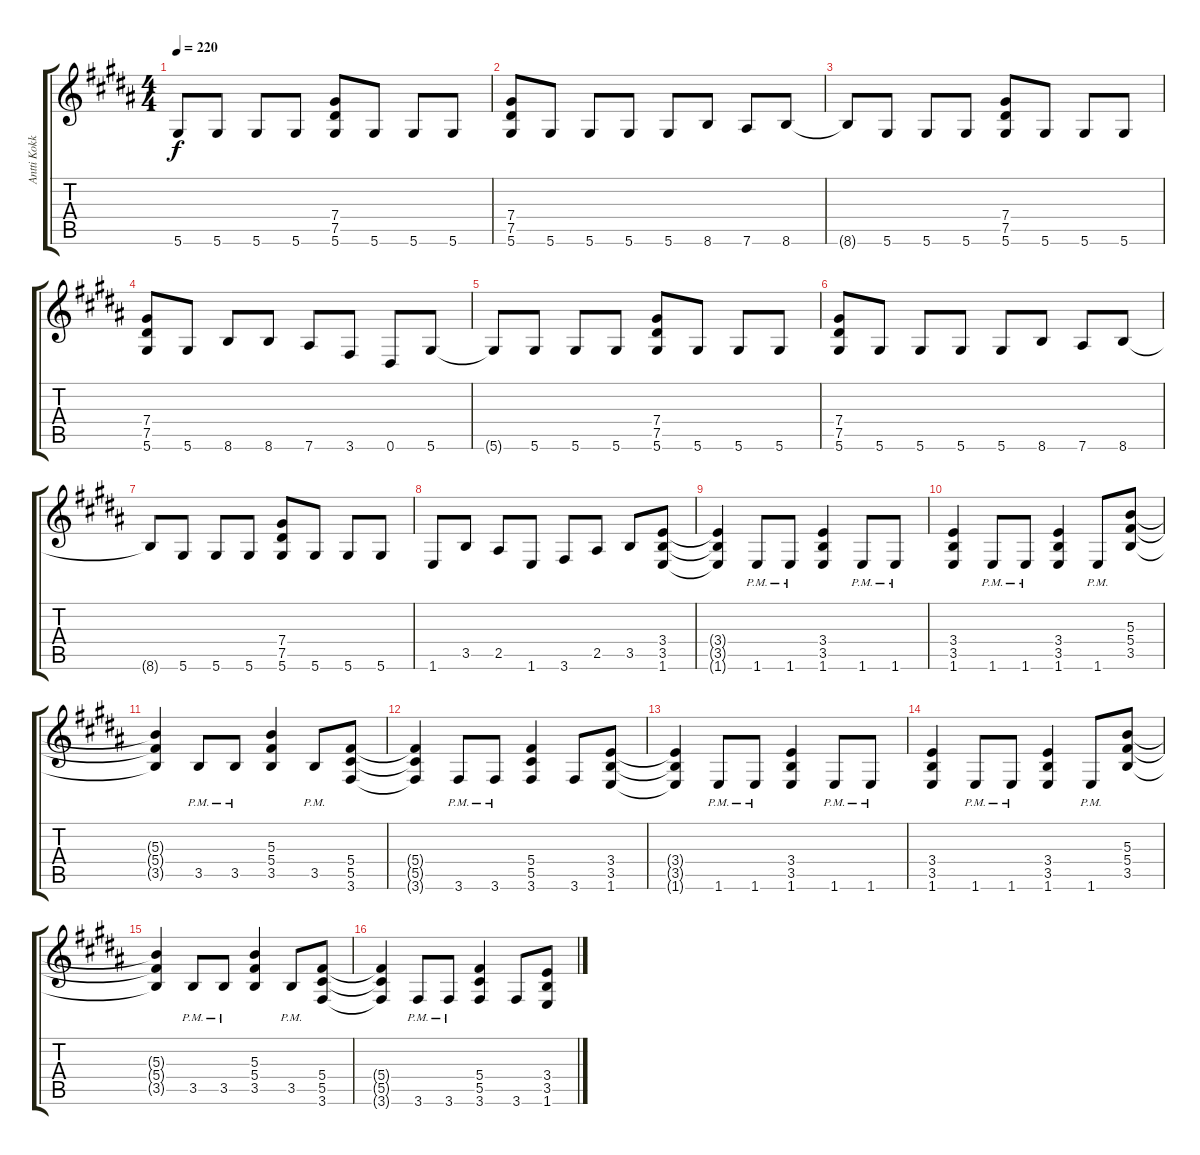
\track ("Antti Kokko" "Antti Kokk") {instrument distortionguitar}
\staff {score tabs}
\tuning (Eb4 Bb3 Gb3 Db3 Ab2 Eb2) {hide}
\ts (4 4)
\tempo 220
\clef g2
\ks g#minor
5.6{t}.8{dy f} 5.6.8 5.6.8 5.6.8 (7.4 7.5 5.6).8 5.6.8 5.6.8 5.6.8 |
\ks b
(7.4 7.5 5.6).8 5.6.8 5.6.8 5.6.8 5.6.8 8.6.8 7.6.8 8.6.8 |
\ks g#minor
8.6{t}.8 5.6.8 5.6.8 5.6.8 (7.4 7.5 5.6).8 5.6.8 5.6.8 5.6.8 |
\ks b
(7.4 7.5 5.6).8 5.6.8 8.6.8 8.6.8 7.6.8 3.6.8 0.6.8 5.6.8 |
\ks g#minor
5.6{t}.8 5.6.8 5.6.8 5.6.8 (7.4 7.5 5.6).8 5.6.8 5.6.8 5.6.8 |
\ks b
(7.4 7.5 5.6).8 5.6.8 5.6.8 5.6.8 5.6.8 8.6.8 7.6.8 8.6.8 |
\ks g#minor
8.6{t}.8 5.6.8 5.6.8 5.6.8 (7.4 7.5 5.6).8 5.6.8 5.6.8 5.6.8 |
\ks b
1.6.8 3.5.8 2.5.8 1.6.8 3.6.8 2.5.8 3.5.8 (3.4 3.5 1.6).8 |
(3.4{t} 3.5{t} 1.6{t}).4 1.6{pm}.8 1.6{pm}.8 (3.4 3.5 1.6).4 1.6{pm}.8 1.6{pm}.8 |
(3.4 3.5 1.6).4 1.6{pm}.8 1.6{pm}.8 (3.4 3.5 1.6).4 1.6{pm}.8 (5.3 5.4 3.5).8 |
(5.3{t} 5.4{t} 3.5{t}).4 3.5{pm}.8 3.5{pm}.8 (5.3 5.4 3.5).4 3.5{pm}.8 (5.4 5.5 3.6).8 |
(5.4{t} 5.5{t} 3.6{t}).4 3.6{pm}.8 3.6{pm}.8 (5.4 5.5 3.6).4 3.6.8 (3.4 3.5 1.6).8 |
(3.4{t} 3.5{t} 1.6{t}).4 1.6{pm}.8 1.6{pm}.8 (3.4 3.5 1.6).4 1.6{pm}.8 1.6{pm}.8 |
(3.4 3.5 1.6).4 1.6{pm}.8 1.6{pm}.8 (3.4 3.5 1.6).4 1.6{pm}.8 (5.3 5.4 3.5).8 |
(5.3{t} 5.4{t} 3.5{t}).4 3.5{pm}.8 3.5{pm}.8 (5.3 5.4 3.5).4 3.5{pm}.8 (5.4 5.5 3.6).8 |
(5.4{t} 5.5{t} 3.6{t}).4 3.6{pm}.8 3.6{pm}.8 (5.4 5.5 3.6).4 3.6.8 (3.4 3.5 1.6).8
